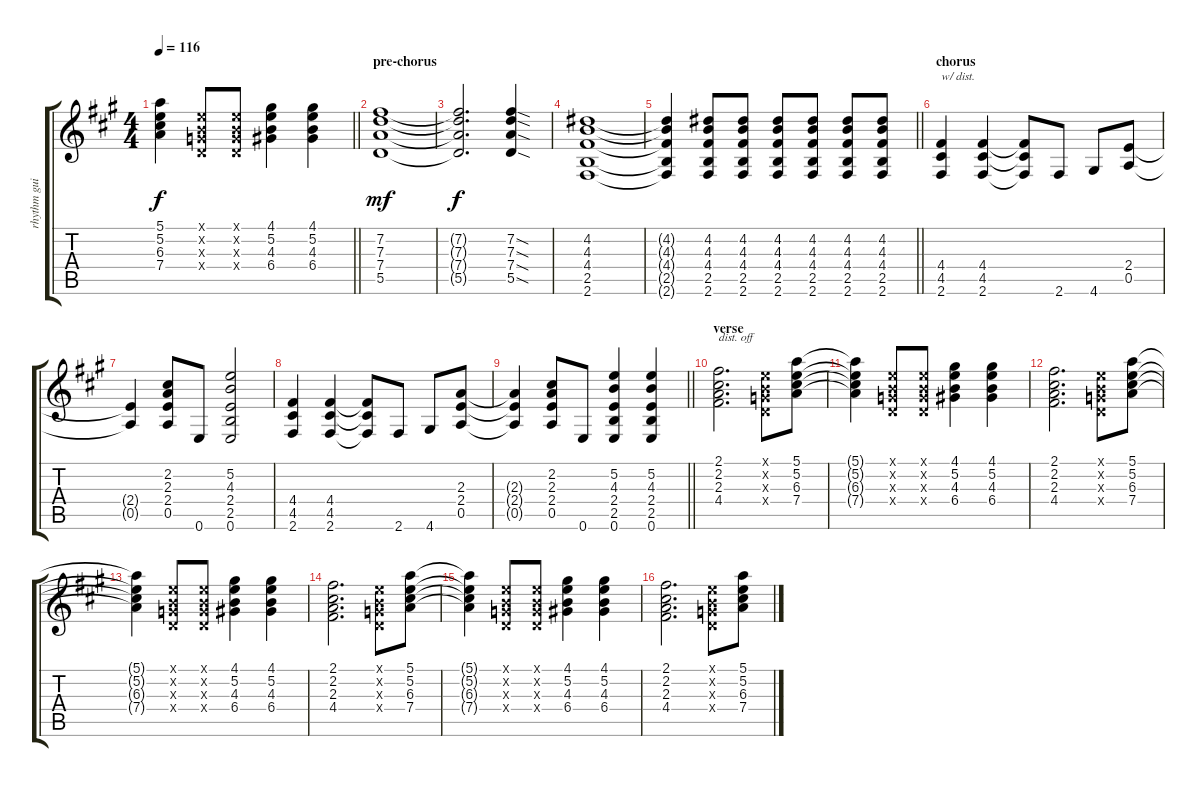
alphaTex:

\track ("rhythm guitar" "rhythm gui") {instrument distortionguitar}
\staff {score tabs}
\tuning (E4 B3 G3 D3 A2 E2) {hide}
\ts (4 4)
\tempo 116
\clef g2
\barLineRight lightlight
\ks a
(5.1{t} 5.2{t} 6.3{t} 7.4{t}).4{dy f} (0.1{x} 0.2{x} 0.3{x} 0.4{x}).8 (0.1{x} 0.2{x} 0.3{x} 0.4{x}).8 (4.1 5.2 4.3 6.4).4 (4.1 5.2 4.3 6.4).4 |
\section ("" "pre-chorus")
(7.2 7.3 7.4 5.5).1{dy mf instrument distortionguitar} |
(7.2{t} 7.3{t} 7.4{t} 5.5{t}).2{d dy f} (7.2{sod} 7.3{sod} 7.4{sod} 5.5{sod}).4 |
(4.2 4.3 4.4 2.5 2.6).1 |
\barLineRight lightlight
(4.2{t} 4.3{t} 4.4{t} 2.5{t} 2.6{t}).4 (4.2 4.3 4.4 2.5 2.6).8 (4.2 4.3 4.4 2.5 2.6).8 (4.2 4.3 4.4 2.5 2.6).8 (4.2 4.3 4.4 2.5 2.6).8 (4.2 4.3 4.4 2.5 2.6).8 (4.2 4.3 4.4 2.5 2.6).8 |
\section ("" "chorus")
(4.4 4.5 2.6).4{txt "w/ dist."} (4.4 4.5 2.6).4 (4.4{t} 4.5{t} 2.6{t}).8 2.6.8 4.6.8 (2.4 0.5).8 |
(2.4{t} 0.5{t}).4 (2.2 2.3 2.4 0.5).8 0.6.8 (5.2 4.3 2.4 2.5 0.6).2 |
(4.4 4.5 2.6).4 (4.4 4.5 2.6).4 (4.4{t} 4.5{t} 2.6{t}).8 2.6.8 4.6.8 (2.3 2.4 0.5).8 |
\barLineRight lightlight
(2.3{t} 2.4{t} 0.5{t}).4 (2.2 2.3 2.4 0.5).8 0.6.8 (5.2 4.3 2.4 2.5 0.6).4 (5.2 4.3 2.4 2.5 0.6).4 |
\section ("" "verse")
(2.1 2.2 2.3 4.4).2{d txt "dist. off" instrument electricguitarclean} (0.1{x} 0.2{x} 0.3{x} 0.4{x}).8 (5.1 5.2 6.3 7.4).8 |
(5.1{t} 5.2{t} 6.3{t} 7.4{t}).4 (0.1{x} 0.2{x} 0.3{x} 0.4{x}).8 (0.1{x} 0.2{x} 0.3{x} 0.4{x}).8 (4.1 5.2 4.3 6.4).4 (4.1 5.2 4.3 6.4).4 |
(2.1 2.2 2.3 4.4).2{d instrument electricguitarclean} (0.1{x} 0.2{x} 0.3{x} 0.4{x}).8 (5.1 5.2 6.3 7.4).8 |
(5.1{t} 5.2{t} 6.3{t} 7.4{t}).4 (0.1{x} 0.2{x} 0.3{x} 0.4{x}).8 (0.1{x} 0.2{x} 0.3{x} 0.4{x}).8 (4.1 5.2 4.3 6.4).4 (4.1 5.2 4.3 6.4).4 |
(2.1 2.2 2.3 4.4).2{d instrument electricguitarclean} (0.1{x} 0.2{x} 0.3{x} 0.4{x}).8 (5.1 5.2 6.3 7.4).8 |
(5.1{t} 5.2{t} 6.3{t} 7.4{t}).4 (0.1{x} 0.2{x} 0.3{x} 0.4{x}).8 (0.1{x} 0.2{x} 0.3{x} 0.4{x}).8 (4.1 5.2 4.3 6.4).4 (4.1 5.2 4.3 6.4).4 |
(2.1 2.2 2.3 4.4).2{d instrument electricguitarclean} (0.1{x} 0.2{x} 0.3{x} 0.4{x}).8 (5.1 5.2 6.3 7.4).8
